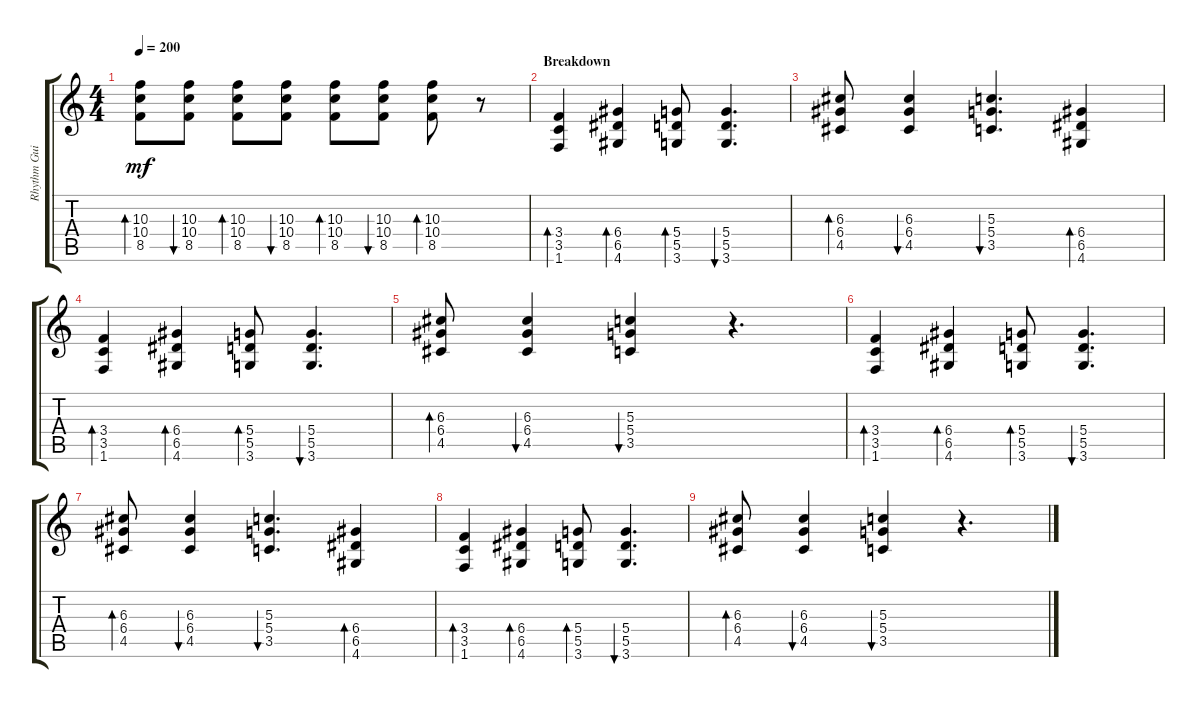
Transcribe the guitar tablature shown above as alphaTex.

\track ("Rhythm Guitar" "Rhythm Gui") {instrument distortionguitar}
\staff {score tabs}
\tuning (E4 B3 G3 D3 A2 E2) {hide}
\ts (4 4)
\tempo 200
\clef g2
\ks c
(10.3 10.4 8.5).8{bd 30 dy mf} (10.3 10.4 8.5).8{bu 30} (10.3 10.4 8.5).8{bd 30} (10.3 10.4 8.5).8{bu 30} (10.3 10.4 8.5).8{bd 30} (10.3 10.4 8.5).8{bu 30} (10.3 10.4 8.5).8{bd 30} r.8 |
\section ("" "Breakdown")
(3.4 3.5 1.6).4{bd 30} (6.4 6.5 4.6).4{bd 30} (5.4 5.5 3.6).8{bd 30} (5.4 5.5 3.6).4{d bu 30} |
(6.3 6.4 4.5).8{bd 30} (6.3 6.4 4.5).4{bu 30} (5.3 5.4 3.5).4{d bu 30} (6.4 6.5 4.6).4{bd 30} |
(3.4 3.5 1.6).4{bd 30} (6.4 6.5 4.6).4{bd 30} (5.4 5.5 3.6).8{bd 30} (5.4 5.5 3.6).4{d bu 30} |
(6.3 6.4 4.5).8{bd 30} (6.3 6.4 4.5).4{bu 30} (5.3 5.4 3.5).4{bu 30} r.4{d} |
(3.4 3.5 1.6).4{bd 30} (6.4 6.5 4.6).4{bd 30} (5.4 5.5 3.6).8{bd 30} (5.4 5.5 3.6).4{d bu 30} |
(6.3 6.4 4.5).8{bd 30} (6.3 6.4 4.5).4{bu 30} (5.3 5.4 3.5).4{d bu 30} (6.4 6.5 4.6).4{bd 30} |
(3.4 3.5 1.6).4{bd 30} (6.4 6.5 4.6).4{bd 30} (5.4 5.5 3.6).8{bd 30} (5.4 5.5 3.6).4{d bu 30} |
(6.3 6.4 4.5).8{bd 30} (6.3 6.4 4.5).4{bu 30} (5.3 5.4 3.5).4{bu 30} r.4{d}
